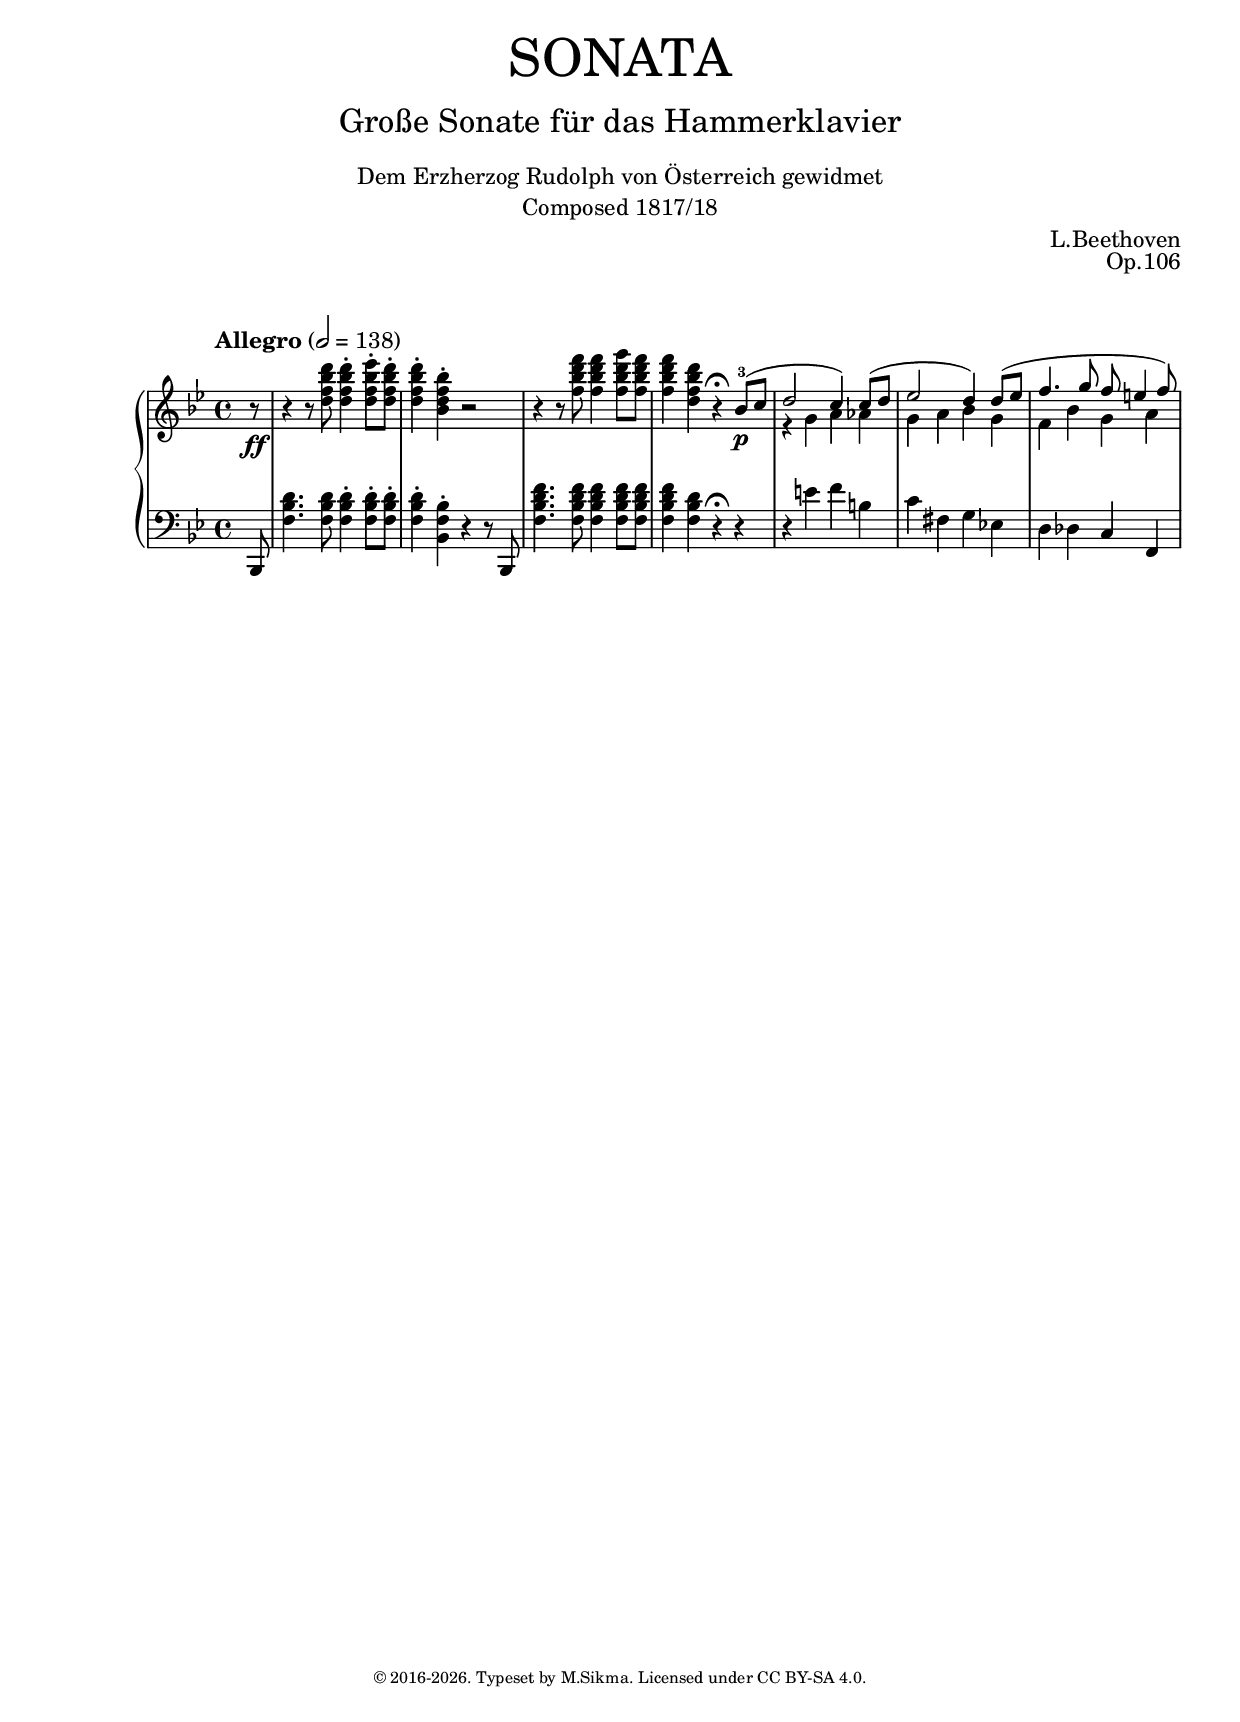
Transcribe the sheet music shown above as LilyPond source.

%===========================================================================
%    Piano Sonata Op.106 (L.Beethoven) - I
%===========================================================================
%
%    (C) 2016-2017, Michiel Sikma <michiel@sikma.org>
%    Licensed under CC BY-SA 4.0.
%
%---------------------------------------------------------------------------

\version "2.19.42"
\include "sonata-op106-includes.ily"

%---------------------------------------------------------------------------
%    I. Allegro
%---------------------------------------------------------------------------

one-section-one = {
  \key bes \major
  \time 4/4
  \partial 8
  \tempo "Allegro" 2 = 138
}

\bookpart {
  \paper {
    markup-system-spacing = \std-padding-page-one
    bookTitleMarkup = \std-title-markup-page-one
  }
  \header {
    title = "SONATA"
    subtitle = "Große Sonate für das Hammerklavier"
    composer = "L.Beethoven"
    opus = "Op.106"
    dedication = "Dem Erzherzog Rudolph von Österreich gewidmet"
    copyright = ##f
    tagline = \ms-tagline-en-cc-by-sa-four
  }
  \score {
    \new PianoStaff \with {
      \std-staff-spacing
    } <<
      \set PianoStaff.connectArpeggios = ##t
      %---------------------------------------------------------------------
      %    Right hand
      %---------------------------------------------------------------------
      \new Staff = "right" \with {
        \std-magnification
        \stdDynSize
        midiInstrument = "acoustic grand"
      } {
        \clef treble \relative c'' {
          \one-section-one
          r8\ff |
          r4 r8 <d f bes d>8 4-. <d f bes es>8-. <d f bes d>-. |
          4-. <bes d f bes>-. r2 |
          r4 r8 <f' bes d f>8 4 <f bes d g>8 <f bes d f> |
          4 <d f bes d>4 r4\fermata
          <<
            \relative c'' {
              bes8\p-3^( c
              |
              d2 c4) 8-[^( d]
              |
              es2 d4) 8-[^( es]
              |
              f4. g8\noBeam f e4 f8)
            }
            \\
            \relative c' {
              s4
              |
              e4\rest g4 a as
              |
              g a bes g
              |
              f bes g a
              |
            }
          >>
        }
      }
      %---------------------------------------------------------------------
      %    Left hand
      %---------------------------------------------------------------------
      \new Staff = "left" \with {
        \std-magnification
        \stdDynSize
        midiInstrument = "acoustic grand"
      } {
        \clef bass \relative c, {
          \one-section-one
          bes8 |
          <f'' bes d>4. 8 4-. 8-. 8-. |
          4-. <bes, f' bes>4-. r4 r8 bes,8 |
          <f'' bes d f>4. 8 4 8 8 |
          4 <f bes d>4 r4\fermata r4 |
          r4 e'4 f b,
          |
          c fis, g es!
          |
          d des c f,
          |
        }
      }
    >>
    \layout {
      \context {
        \Score
        % Set the score to a default note value of one crotchet.
        \override SpacingSpanner.common-shortest-duration = #(ly:make-moment 1/8)
        \consists #Span_stem_engraver
      }
    }
    \midi {
      \tempo 4 = 60
    }
  }
}
